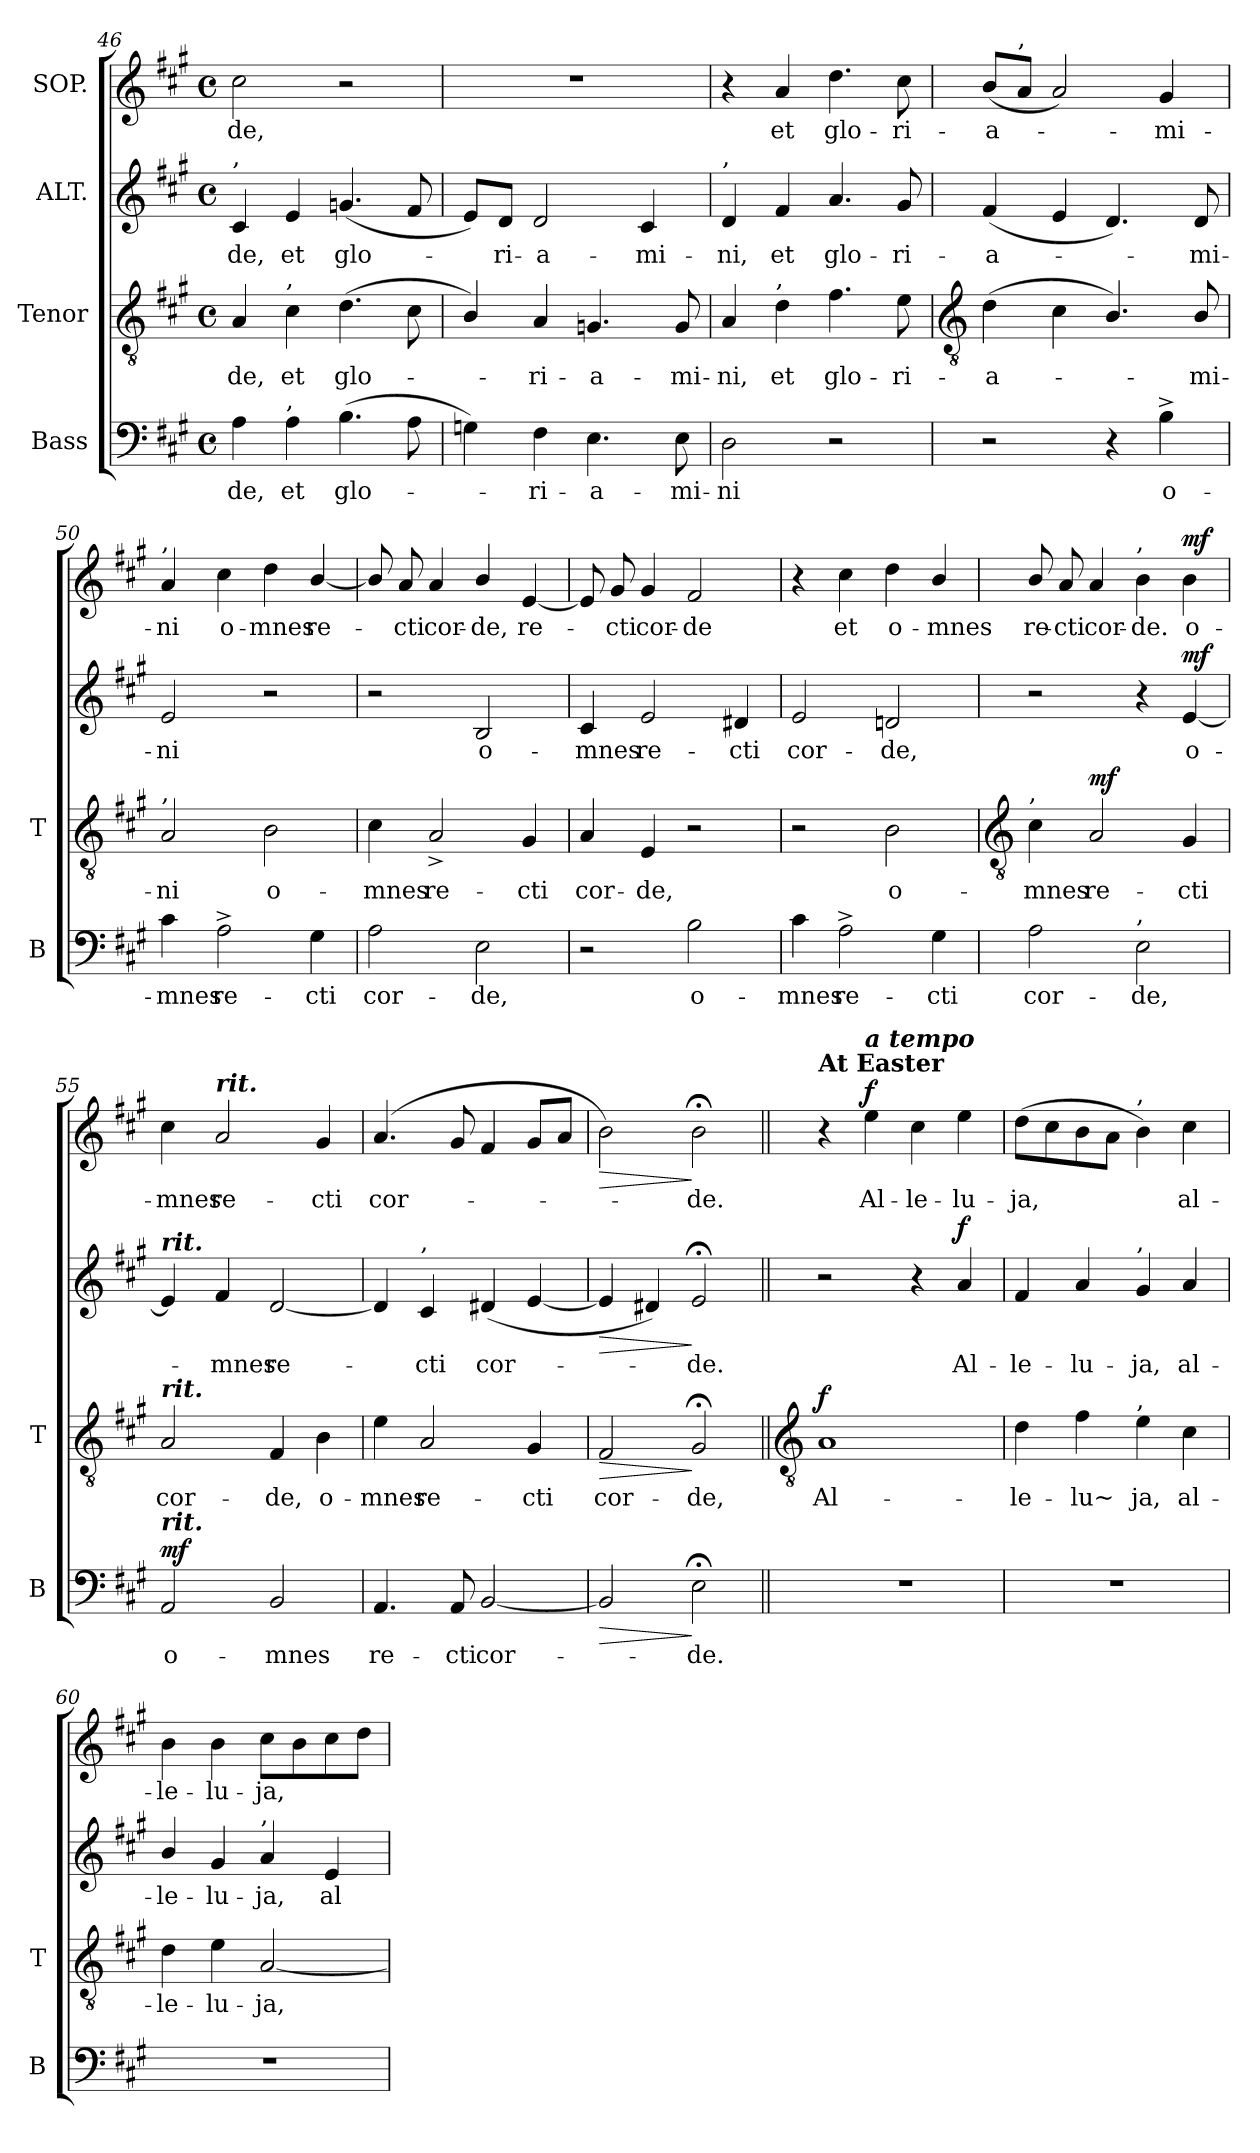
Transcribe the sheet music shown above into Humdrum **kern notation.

**kern	**text	**dynam	**kern	**text	**dynam	**kern	**text	**dynam	**kern	**text	**dynam
*part4	*part4	*part4	*part3	*part3	*part3	*part2	*part2	*part2	*part1	*part1	*part1
*staff4	*staff4	*staff4	*staff3	*staff3	*staff3	*staff2	*staff2	*staff2	*staff1	*staff1	*staff1
*I"Bass	*	*	*I"Tenor	*	*	*I"ALT.	*	*	*I"SOP.	*	*
*I'B	*	*	*I'T	*	*	*	*	*	*	*	*
*clefF4	*	*	*clefGv2	*	*	*clefG2	*	*	*clefG2	*	*
*k[f#c#g#]	*	*	*k[f#c#g#]	*	*	*k[f#c#g#]	*	*	*k[f#c#g#]	*	*
*A:	*	*	*A:	*	*	*A:	*	*	*A:	*	*
*M4/4	*	*	*M4/4	*	*	*M4/4	*	*	*M4/4	*	*
*met(c)	*	*	*met(c)	*	*	*met(c)	*	*	*met(c)	*	*
=46	=46	=46	=46	=46	=46	=46	=46	=46	=46	=46	=46
!	!	!	!	!	!	!LO:TX:a:t=,	!	!	!	!	!
!	!LO:LY:b	!	!	!LO:LY:b	!	!	!LO:LY:b	!	!	!LO:LY:b	!
4A	de,	.	4A	de,	.	4c#	-de,	.	2cc#	de,	.
!	!	!	!LO:TX:a:t=,	!	!	!	!	!	!	!	!
!LO:TX:a:t=,	!	!	!	!	!	!	!	!	!	!	!
!	!LO:LY:b	!	!	!LO:LY:b	!	!	!LO:LY:b	!	!	!	!
4A	et	.	4c#	et	.	4e	et	.	.	.	.
!	!LO:LY:b	!	!	!LO:LY:b	!	!	!LO:LY:b	!	!	!	!
(>4.B	glo-	.	(>4.d	glo-	.	(<4.gn	glo-	.	2r	.	.
8A	.	.	8c#	.	.	8f#	.	.	.	.	.
=47	=47	=47	=47	=47	=47	=47	=47	=47	=47	=47	=47
4Gn)	.	.	4B/)	.	.	8e/L)	.	.	1r	.	.
!	!	!	!	!	!	!	!LO:LY:b	!	!	!	!
.	.	.	.	.	.	8d/J	ri-	.	.	.	.
!	!LO:LY:b	!	!	!LO:LY:b	!	!	!LO:LY:b	!	!	!	!
4F#	ri-	.	4A	ri-	.	2d	-a-	.	.	.	.
!	!LO:LY:b	!	!	!LO:LY:b	!	!	!	!	!	!	!
4.E	-a-	.	4.Gn	-a-	.	.	.	.	.	.	.
!	!	!	!	!	!	!	!LO:LY:b	!	!	!	!
.	.	.	.	.	.	4c#	-mi-	.	.	.	.
!	!LO:LY:b	!	!	!LO:LY:b	!	!	!	!	!	!	!
8E	-mi-	.	8G	-mi-	.	.	.	.	.	.	.
=48	=48	=48	=48	=48	=48	=48	=48	=48	=48	=48	=48
!	!	!	!	!	!	!LO:TX:a:t=,	!	!	!	!	!
!	!LO:LY:b	!	!	!LO:LY:b	!	!	!LO:LY:b	!	!	!	!
2D	-ni	.	4A	-ni,	.	4d	-ni,	.	4r	.	.
!	!	!	!LO:TX:a:t=,	!	!	!	!	!	!	!	!
!	!	!	!	!LO:LY:b	!	!	!LO:LY:b	!	!	!LO:LY:b	!
.	.	.	4d	et	.	4f#	et	.	4a	et	.
!	!	!	!	!LO:LY:b	!	!	!LO:LY:b	!	!	!LO:LY:b	!
2r	.	.	4.f#	glo-	.	4.a	glo-	.	4.dd	glo-	.
!	!	!	!	!LO:LY:b	!	!	!LO:LY:b	!	!	!LO:LY:b	!
.	.	.	8e	-ri-	.	8g#	-ri-	.	8cc#	-ri-	.
!!LO:LB:g=z
=49	=49	=49	=49	=49	=49	=49	=49	=49	=49	=49	=49
*	*	*	*clefGv2	*	*	*	*	*	*	*	*
!	!	!	!	!LO:LY:b	!	!	!LO:LY:b	!	!	!LO:LY:b	!
2r	.	.	(>4d	-a-	.	(<4f#	-a-	.	(<8bL	-a-	.
!	!	!	!	!	!	!	!	!	!LO:TX:a:t=,	!	!
.	.	.	.	.	.	.	.	.	8aJ	.	.
.	.	.	4c#	.	.	4e	.	.	2a)	.	.
4r	.	.	4.B/)	.	.	4.d)	.	.	.	.	.
!	!LO:LY:b	!	!	!	!	!	!	!	!	!LO:LY:b	!
4B^	o-	.	.	.	.	.	.	.	4g#	mi-	.
!	!	!	!	!LO:LY:b	!	!	!LO:LY:b	!	!	!	!
.	.	.	8B/	mi-	.	8d	mi-	.	.	.	.
=50	=50	=50	=50	=50	=50	=50	=50	=50	=50	=50	=50
!	!	!	!	!	!	!	!	!	!LO:TX:a:t=,	!	!
!	!	!	!LO:TX:a:t=,	!	!	!	!	!	!	!	!
!	!LO:LY:b	!	!	!LO:LY:b	!	!	!LO:LY:b	!	!	!LO:LY:b	!
4c#	-mnes	.	2A	-ni	.	2e	-ni	.	4a	-ni	.
!	!LO:LY:b	!	!	!	!	!	!	!	!	!LO:LY:b	!
2A^	re-	.	.	.	.	.	.	.	4cc#	o-	.
!	!	!	!	!LO:LY:b	!	!	!	!	!	!LO:LY:b	!
.	.	.	2B	o-	.	2r	.	.	4dd	-mnes	.
!	!LO:LY:b	!	!	!	!	!	!	!	!	!LO:LY:b	!
4G#	-cti	.	.	.	.	.	.	.	[4b/	re-	.
=51	=51	=51	=51	=51	=51	=51	=51	=51	=51	=51	=51
!	!LO:LY:b	!	!	!LO:LY:b	!	!	!	!	!	!	!
2A	cor-	.	4c#	-mnes	.	2r	.	.	8b/]	.	.
!	!	!	!	!	!	!	!	!	!	!LO:LY:b	!
.	.	.	.	.	.	.	.	.	8a	cti	.
!	!	!	!	!LO:LY:b	!	!	!	!	!	!LO:LY:b	!
.	.	.	2A^	re-	.	.	.	.	4a	cor-	.
!	!LO:LY:b	!	!	!	!	!	!LO:LY:b	!	!	!LO:LY:b	!
2E	-de,	.	.	.	.	2B	o-	.	4b/	-de,	.
!	!	!	!	!LO:LY:b	!	!	!	!	!	!LO:LY:b	!
.	.	.	4G#	-cti	.	.	.	.	[4e	re-	.
=52	=52	=52	=52	=52	=52	=52	=52	=52	=52	=52	=52
!	!	!	!	!LO:LY:b	!	!	!LO:LY:b	!	!	!	!
2r	.	.	4A	cor-	.	4c#	-mnes	.	8e]	.	.
!	!	!	!	!	!	!	!	!	!	!LO:LY:b	!
.	.	.	.	.	.	.	.	.	8g#	cti	.
!	!	!	!	!LO:LY:b	!	!	!LO:LY:b	!	!	!LO:LY:b	!
.	.	.	4E	-de,	.	2e	re-	.	4g#	cor-	.
!	!LO:LY:b	!	!	!	!	!	!	!	!	!LO:LY:b	!
2B	o-	.	2r	.	.	.	.	.	2f#	-de	.
!	!	!	!	!	!	!	!LO:LY:b	!	!	!	!
.	.	.	.	.	.	4d#X	-cti	.	.	.	.
=53	=53	=53	=53	=53	=53	=53	=53	=53	=53	=53	=53
!	!LO:LY:b	!	!	!	!	!	!LO:LY:b	!	!	!	!
4c#	-mnes	.	2r	.	.	2e	cor-	.	4r	.	.
!	!LO:LY:b	!	!	!	!	!	!	!	!	!LO:LY:b	!
2A^	re-	.	.	.	.	.	.	.	4cc#	et	.
!	!	!	!	!LO:LY:b	!	!	!LO:LY:b	!	!	!LO:LY:b	!
.	.	.	2B	o-	.	2dn	-de,	.	4dd	o-	.
!	!LO:LY:b	!	!	!	!	!	!	!	!	!LO:LY:b	!
4G#	-cti	.	.	.	.	.	.	.	4b/	-mnes	.
!!LO:LB:g=z
=54	=54	=54	=54	=54	=54	=54	=54	=54	=54	=54	=54
*	*	*	*clefGv2	*	*	*	*	*	*	*	*
!	!	!	!LO:TX:a:t=,	!	!	!	!	!	!	!	!
!	!LO:LY:b	!	!	!LO:LY:b	!	!	!	!	!	!LO:LY:b	!
2A	cor-	.	4c#	-mnes	.	2r	.	.	8b/	re-	.
!	!	!	!	!	!	!	!	!	!	!LO:LY:b	!
.	.	.	.	.	.	.	.	.	8a	-cti	.
!	!	!	!	!LO:LY:b	!LO:DY:b	!	!	!	!	!LO:LY:b	!
.	.	.	2A	re-	mf	.	.	.	4a	cor-	.
!	!	!	!	!	!	!	!	!	!LO:TX:a:t=,	!	!
!LO:TX:a:t=,	!	!	!	!	!	!	!	!	!	!	!
!	!LO:LY:b	!	!	!	!	!	!	!	!	!LO:LY:b	!
2E	-de,	.	.	.	.	4r	.	.	4b	-de.	.
!	!	!	!	!LO:LY:b	!	!	!LO:LY:b	!LO:DY:b	!	!LO:LY:b	!LO:DY:b
.	.	.	4G#	-cti	.	[4e	o-	mf	4b	o-	mf
=55	=55	=55	=55	=55	=55	=55	=55	=55	=55	=55	=55
!	!	!	!	!	!	!LO:TX:a:Bi:t=rit.	!	!	!	!	!
!	!	!	!LO:TX:a:Bi:t=rit.	!	!	!	!	!	!	!	!
!LO:TX:a:Bi:t=rit.	!	!	!	!	!	!	!	!	!	!	!
!	!LO:LY:b	!LO:DY:b	!	!LO:LY:b	!	!	!	!	!	!LO:LY:b	!
2AA	o-	mf	2A	cor-	.	4e]	.	.	4cc#	-mnes	.
!	!	!	!	!	!	!	!	!	!LO:TX:a:Bi:t=rit.	!	!
!	!	!	!	!	!	!	!LO:LY:b	!	!	!LO:LY:b	!
.	.	.	.	.	.	4f#	mnes	.	2a	re-	.
!	!LO:LY:b	!	!	!LO:LY:b	!	!	!LO:LY:b	!	!	!	!
2BB	-mnes	.	4F#	-de,	.	[2d	re-	.	.	.	.
!	!	!	!	!LO:LY:b	!	!	!	!	!	!LO:LY:b	!
.	.	.	4B	o-	.	.	.	.	4g#	-cti	.
=56	=56	=56	=56	=56	=56	=56	=56	=56	=56	=56	=56
!	!LO:LY:b	!	!	!LO:LY:b	!	!	!	!	!	!LO:LY:b	!
4.AA	re-	.	4e	-mnes	.	4d]	.	.	(<4.a	cor-	.
!	!	!	!	!	!	!LO:TX:a:t=,	!	!	!	!	!
!	!	!	!	!LO:LY:b	!	!	!LO:LY:b	!	!	!	!
.	.	.	2A	re-	.	4c#	cti	.	.	.	.
!	!LO:LY:b	!	!	!	!	!	!	!	!	!	!
8AA	-cti	.	.	.	.	.	.	.	8g#	.	.
!	!LO:LY:b	!	!	!	!	!	!LO:LY:b	!	!	!	!
[2BB	cor-	.	.	.	.	(<4d#X	cor-	.	4f#	.	.
!	!	!	!	!LO:LY:b	!	!	!	!	!	!	!
.	.	.	4G#	-cti	.	[4e	.	.	8g#L	.	.
.	.	.	.	.	.	.	.	.	8aJ	.	.
=57	=57	=57	=57	=57	=57	=57	=57	=57	=57	=57	=57
!	!	!LO:HP:b	!	!LO:LY:b	!LO:HP:b	!	!	!LO:HP:b	!	!	!LO:HP:b
2BB]	.	>	2F#	cor-	>	4e]	.	>	2b)	.	>
.	.	.	.	.	.	4d#X)	.	.	.	.	.
!	!LO:LY:b	!	!	!LO:LY:b	!	!	!LO:LY:b	!	!	!LO:LY:b	!
2E;<	de.	]	2G#;<	-de,	]	2e;<	de.	]	2b;<	de.	]
!!LO:LB:g=z
=58||	=58||	=58||	=58||	=58||	=58||	=58||	=58||	=58||	=58||	=58||	=58||
*	*	*	*clefGv2	*	*	*	*	*	*	*	*
!	!	!	!	!	!	!	!	!	!LO:TX:a:B:t=At Easter	!	!
!	!	!	!	!LO:LY:b	!LO:DY:b	!	!	!	!	!	!
1r	.	.	1A	Al-	f	2r	.	.	4r	.	.
!	!	!	!	!	!	!	!	!	!LO:TX:a:Bi:t=a tempo	!	!
!	!	!	!	!	!	!	!	!	!	!LO:LY:b	!LO:DY:b
.	.	.	.	.	.	.	.	.	4ee	Al-	f
!	!	!	!	!	!	!	!	!	!	!LO:LY:b	!
.	.	.	.	.	.	4r	.	.	4cc#	-le-	.
!	!	!	!	!	!	!	!LO:LY:b	!LO:DY:b	!	!LO:LY:b	!
.	.	.	.	.	.	4a	Al-	f	4ee	-lu-	.
=59	=59	=59	=59	=59	=59	=59	=59	=59	=59	=59	=59
!	!	!	!	!LO:LY:b	!	!	!LO:LY:b	!	!	!LO:LY:b	!
1r	.	.	4d	-le-	.	4f#	-le-	.	(>8ddL	-ja,	.
.	.	.	.	.	.	.	.	.	8cc#	.	.
!	!	!	!	!LO:LY:b	!	!	!LO:LY:b	!	!	!	!
.	.	.	4f#	-lu~	.	4a	-lu-	.	8b	.	.
.	.	.	.	.	.	.	.	.	8aJ	.	.
!	!	!	!	!	!	!	!	!	!LO:TX:a:t=,	!	!
!	!	!	!	!	!	!LO:TX:a:t=,	!	!	!	!	!
!	!	!	!LO:TX:a:t=,	!	!	!	!	!	!	!	!
!	!	!	!	!LO:LY:b	!	!	!LO:LY:b	!	!	!	!
.	.	.	4e	ja,	.	4g#	-ja,	.	4b)	.	.
!	!	!	!	!LO:LY:b	!	!	!LO:LY:b	!	!	!LO:LY:b	!
.	.	.	4c#	al-	.	4a	al-	.	4cc#	al-	.
=60	=60	=60	=60	=60	=60	=60	=60	=60	=60	=60	=60
!	!	!	!	!LO:LY:b	!	!	!LO:LY:b	!	!	!LO:LY:b	!
1r	.	.	4d	-le-	.	4b/	-le-	.	4b	-le-	.
!	!	!	!	!LO:LY:b	!	!	!LO:LY:b	!	!	!LO:LY:b	!
.	.	.	4e	-lu-	.	4g#	-lu-	.	4b	-lu-	.
!	!	!	!	!	!	!LO:TX:a:t=,	!	!	!	!	!
!	!	!	!	!LO:LY:b	!	!	!LO:LY:b	!	!	!LO:LY:b	!
.	.	.	[2A	-ja,	.	4a	-ja,	.	8cc#L	-ja,	.
.	.	.	.	.	.	.	.	.	8b	.	.
!	!	!	!	!	!	!	!LO:LY:b	!	!	!	!
.	.	.	.	.	.	4e	al-	.	8cc#	.	.
.	.	.	.	.	.	.	.	.	8ddJ	.	.
=	=	=	=	=	=	=	=	=	=	=	=
*-	*-	*-	*-	*-	*-	*-	*-	*-	*-	*-	*-
